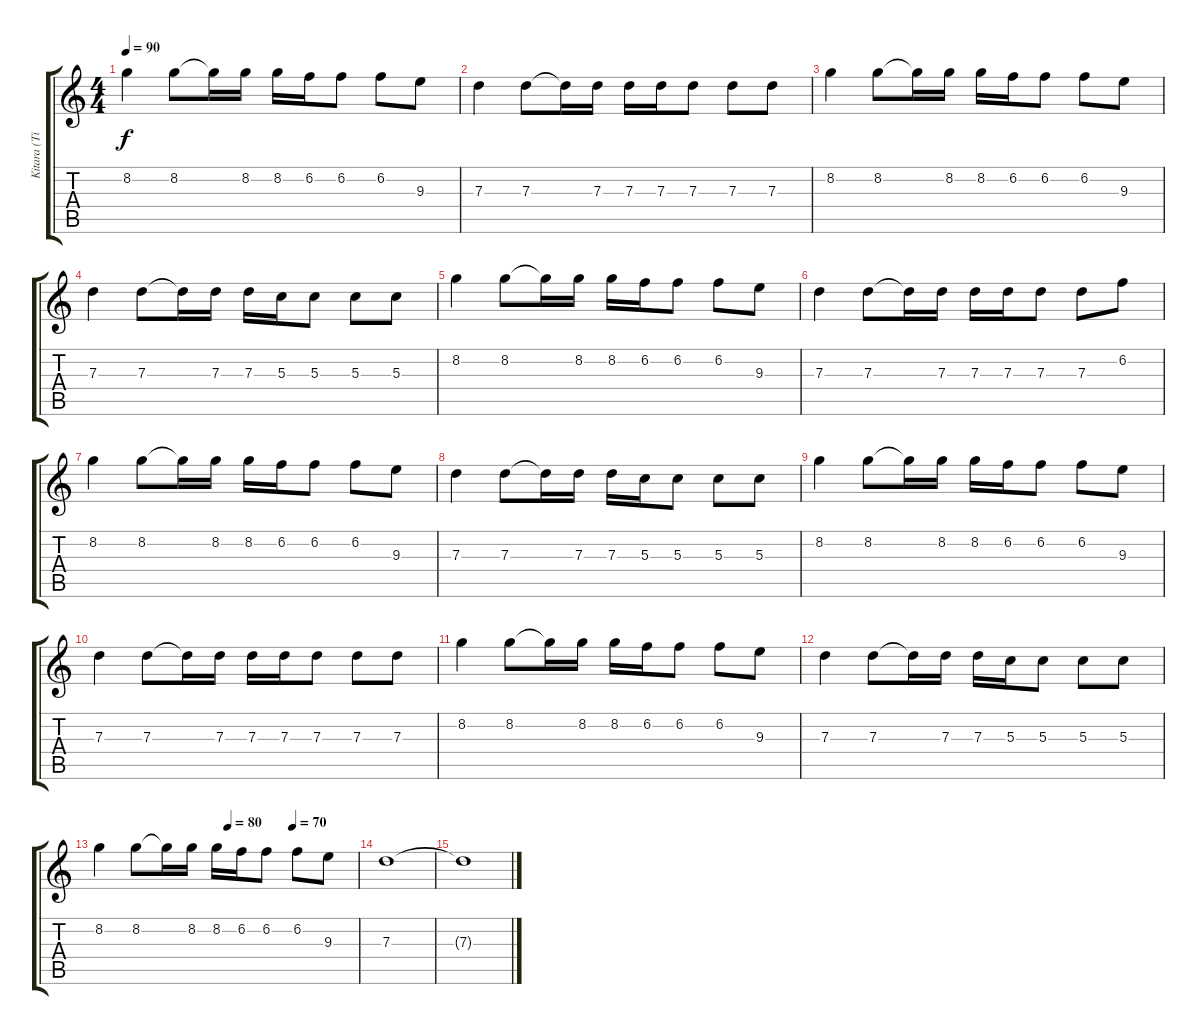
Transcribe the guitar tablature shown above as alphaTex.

\track ("Kitara (Timo Rautiainen)" "Kitara (Ti") {instrument distortionguitar}
\staff {score tabs}
\tuning (E4 B3 G3 D3 A2 E2) {hide}
\ts (4 4)
\tempo 90
\clef g2
\ks c
8.2.4{dy f} 8.2.8 8.2{t}.16 8.2.16 8.2.16 6.2.16 6.2.8 6.2.8 9.3.8 |
7.3.4 7.3.8 7.3{t}.16 7.3.16 7.3.16 7.3.16 7.3.8 7.3.8 7.3.8 |
8.2.4 8.2.8 8.2{t}.16 8.2.16 8.2.16 6.2.16 6.2.8 6.2.8 9.3.8 |
7.3.4 7.3.8 7.3{t}.16 7.3.16 7.3.16 5.3.16 5.3.8 5.3.8 5.3.8 |
8.2.4 8.2.8 8.2{t}.16 8.2.16 8.2.16 6.2.16 6.2.8 6.2.8 9.3.8 |
7.3.4 7.3.8 7.3{t}.16 7.3.16 7.3.16 7.3.16 7.3.8 7.3.8 6.2.8 |
8.2.4 8.2.8 8.2{t}.16 8.2.16 8.2.16 6.2.16 6.2.8 6.2.8 9.3.8 |
7.3.4 7.3.8 7.3{t}.16 7.3.16 7.3.16 5.3.16 5.3.8 5.3.8 5.3.8 |
8.2.4 8.2.8 8.2{t}.16 8.2.16 8.2.16 6.2.16 6.2.8 6.2.8 9.3.8 |
7.3.4 7.3.8 7.3{t}.16 7.3.16 7.3.16 7.3.16 7.3.8 7.3.8 7.3.8 |
8.2.4 8.2.8 8.2{t}.16 8.2.16 8.2.16 6.2.16 6.2.8 6.2.8 9.3.8 |
7.3.4 7.3.8 7.3{t}.16 7.3.16 7.3.16 5.3.16 5.3.8 5.3.8 5.3.8 |
\tempo (80 0.5)
\tempo (70 0.75)
8.2.4 8.2.8 8.2{t}.16 8.2.16 8.2.16 6.2.16 6.2.8 6.2.8 9.3.8 |
7.3.1 |
7.3{t}.1
